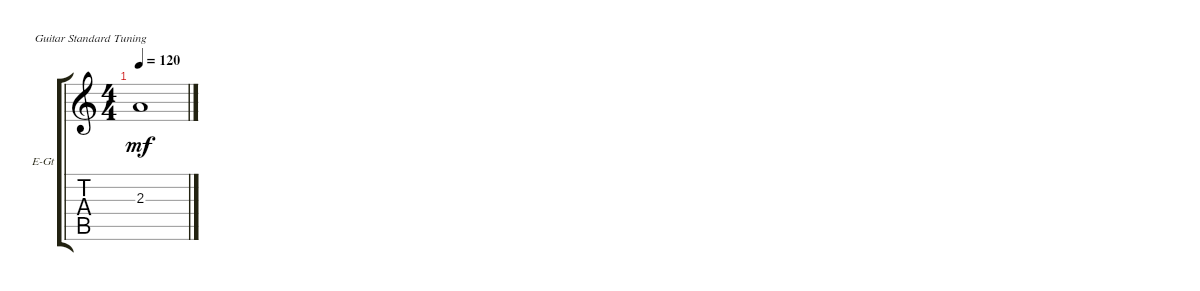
\defaultSystemsLayout 4
\bracketExtendMode groupsimilarinstruments
\firstSystemTrackNameOrientation horizontal
\otherSystemsTrackNameOrientation horizontal
\track ("Electric Guitar" "E-Gt") {instrument electricguitarclean}
\staff {score tabs}
\tuning (E4 B3 G3 D3 A2 E2)
\ts (4 4)
\tempo 120
\clef g2
\ks c
2.3.1{dy mf instrument electricguitarclean beam Up}
